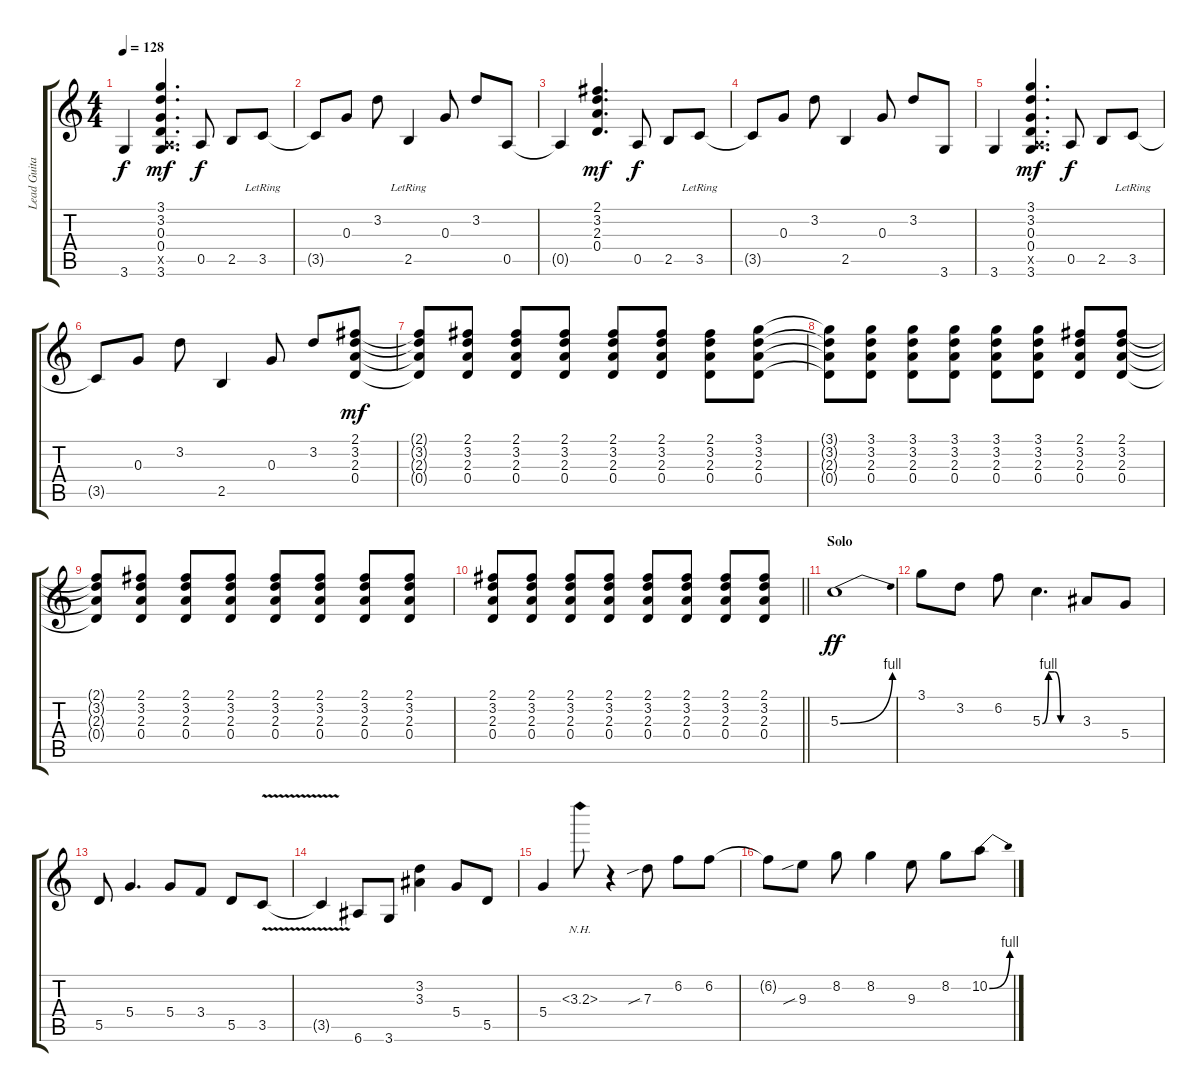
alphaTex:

\track ("Lead Guitar" "Lead Guita") {instrument overdrivenguitar}
\staff {score tabs}
\tuning (E4 B3 G3 D3 A2 E2) {hide}
\ts (4 4)
\tempo 128
\clef g2
\ks c
3.6.4{dy f} (3.1 3.2 0.3 0.4 0.5{x} 3.6).4{d dy mf} 0.5.8{dy f} 2.5.8 3.5{lr}.8 |
3.5{t}.8 0.3.8 3.2.8 2.5{lr}.4 0.3.8 3.2.8 0.5.8 |
0.5{t}.4 (2.1 3.2 2.3 0.4).4{d dy mf} 0.5.8{dy f} 2.5.8 3.5{lr}.8 |
3.5{t}.8 0.3.8 3.2.8 2.5.4 0.3.8 3.2.8 3.6.8 |
3.6.4 (3.1 3.2 0.3 0.4 0.5{x} 3.6).4{d dy mf} 0.5.8{dy f} 2.5.8 3.5{lr}.8 |
3.5{t}.8 0.3.8 3.2.8 2.5.4 0.3.8 3.2.8 (2.1 3.2 2.3 0.4).8{dy mf} |
(2.1{t} 3.2{t} 2.3{t} 0.4{t}).8 (2.1 3.2 2.3 0.4).8 (2.1 3.2 2.3 0.4).8 (2.1 3.2 2.3 0.4).8 (2.1 3.2 2.3 0.4).8 (2.1 3.2 2.3 0.4).8 (2.1 3.2 2.3 0.4).8 (3.1 3.2 2.3 0.4).8 |
(3.1{t} 3.2{t} 2.3{t} 0.4{t}).8 (3.1 3.2 2.3 0.4).8 (3.1 3.2 2.3 0.4).8 (3.1 3.2 2.3 0.4).8 (3.1 3.2 2.3 0.4).8 (3.1 3.2 2.3 0.4).8 (2.1 3.2 2.3 0.4).8 (2.1 3.2 2.3 0.4).8 |
(2.1{t} 3.2{t} 2.3{t} 0.4{t}).8 (2.1 3.2 2.3 0.4).8 (2.1 3.2 2.3 0.4).8 (2.1 3.2 2.3 0.4).8 (2.1 3.2 2.3 0.4).8 (2.1 3.2 2.3 0.4).8 (2.1 3.2 2.3 0.4).8 (2.1 3.2 2.3 0.4).8 |
\barLineRight lightlight
(2.1 3.2 2.3 0.4).8 (2.1 3.2 2.3 0.4).8 (2.1 3.2 2.3 0.4).8 (2.1 3.2 2.3 0.4).8 (2.1 3.2 2.3 0.4).8 (2.1 3.2 2.3 0.4).8 (2.1 3.2 2.3 0.4).8 (2.1 3.2 2.3 0.4).8 |
\section ("" "Solo")
5.3{be (bend 0 0 60 4)}.1{dy ff} |
3.1.8 3.2.8 6.2.8 5.3{be (custom 0 0 10 4 20 4 30 0 60 0)}.4{d} 3.3.8 5.4.8 |
5.5.8 5.4.4{d} 5.4.8 3.4.8 5.5.8 3.5{v}.8 |
3.5{t}.4 6.6.8 3.6.8 (3.2 3.3).4 5.4.8 5.5.8 |
5.4.4 3.3{nh}.8 r.4 7.3{sib}.8 6.2.8 6.2.8 |
6.2{t}.8 9.3{sib}.8 8.2.8 8.2.4 9.3.8 8.2.8 10.2{be (bend 0 0 60 4)}.8
